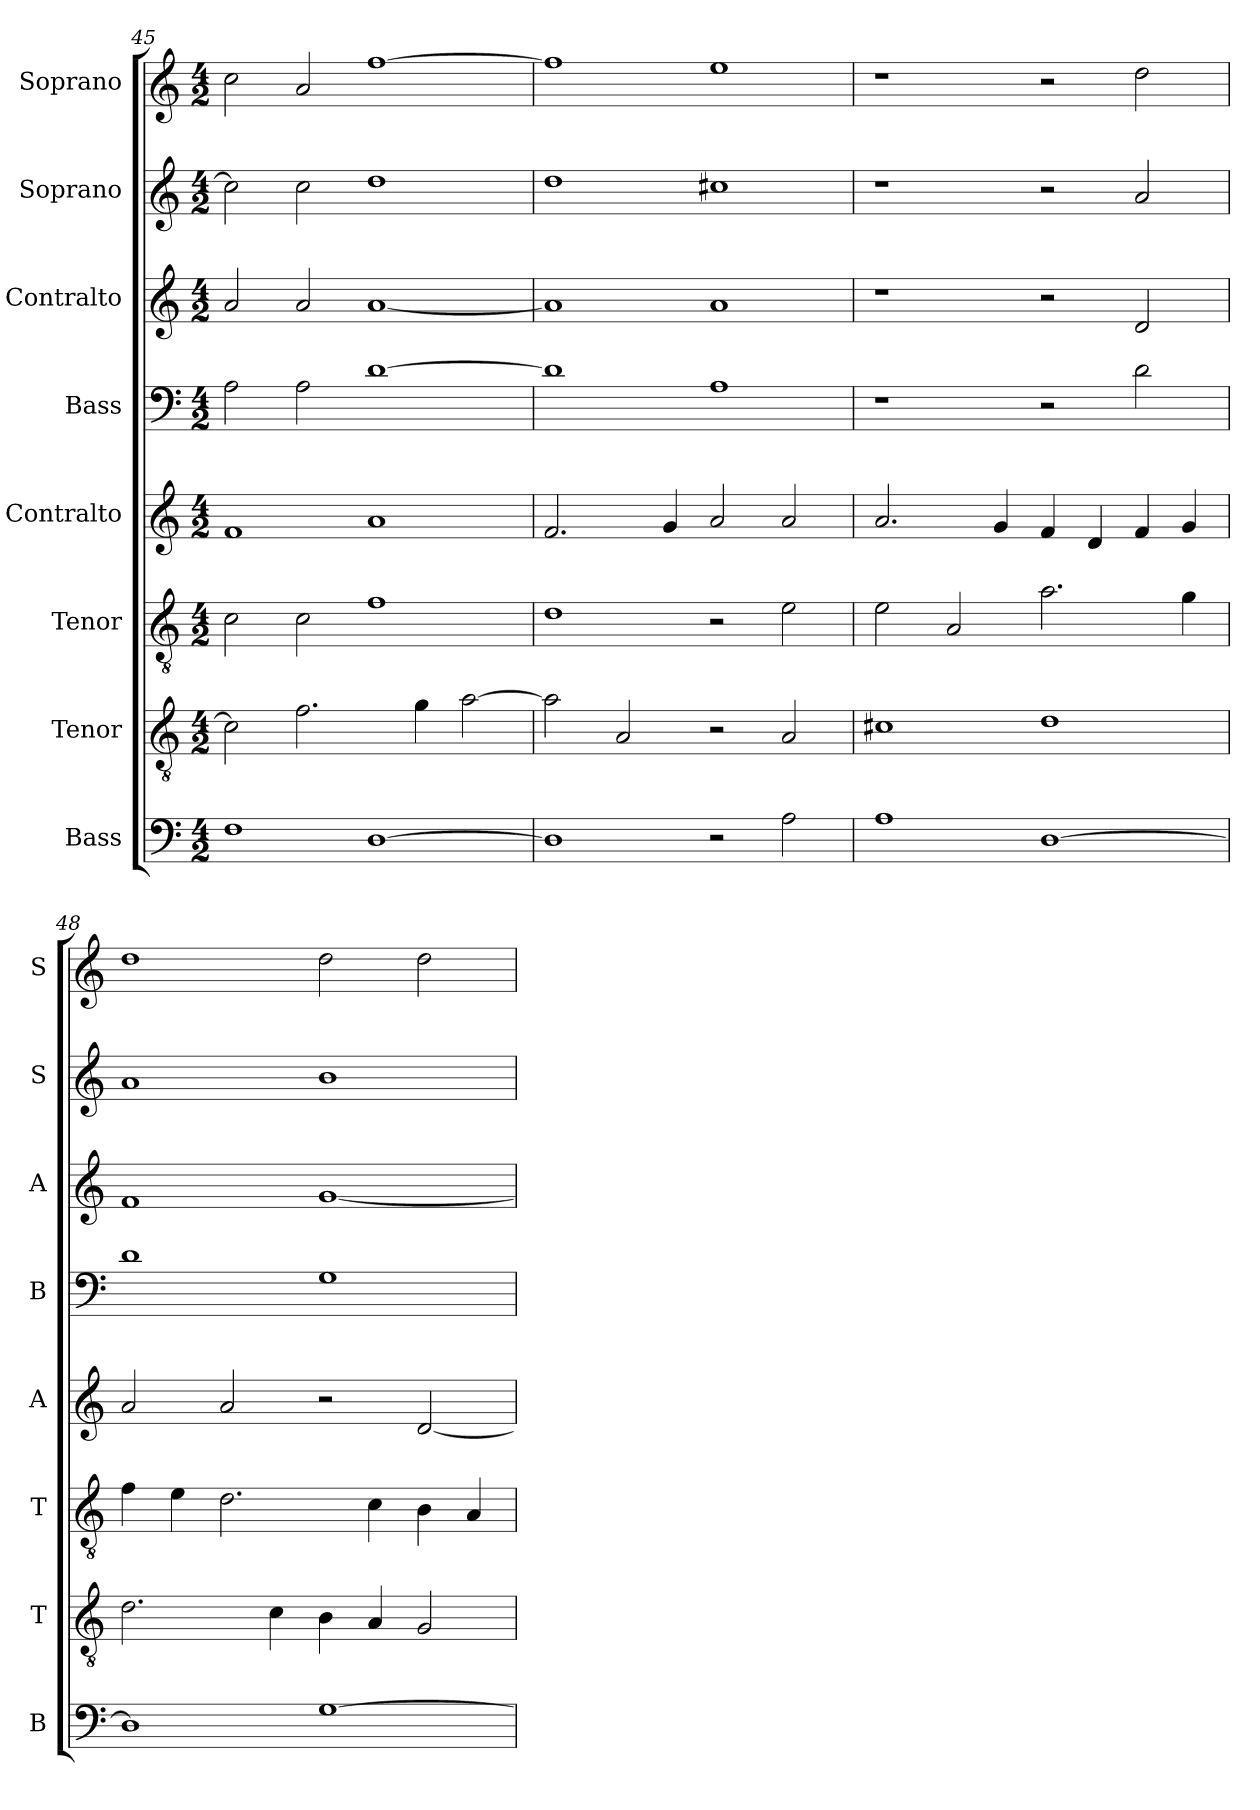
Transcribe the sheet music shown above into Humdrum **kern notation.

**kern	**kern	**kern	**kern	**kern	**kern	**kern	**kern
*part8	*part7	*part6	*part5	*part4	*part3	*part2	*part1
*staff8	*staff7	*staff6	*staff5	*staff4	*staff3	*staff2	*staff1
*I"Bass	*I"Tenor	*I"Tenor	*I"Contralto	*I"Bass	*I"Contralto	*I"Soprano	*I"Soprano
*I'B	*I'T	*I'T	*I'A	*I'B	*I'A	*I'S	*I'S
*clefF4	*clefGv2	*clefGv2	*clefG2	*clefF4	*clefG2	*clefG2	*clefG2
*k[]	*k[]	*k[]	*k[]	*k[]	*k[]	*k[]	*k[]
*G:mix	*G:mix	*G:mix	*G:mix	*G:mix	*G:mix	*G:mix	*G:mix
*M4/2	*M4/2	*M4/2	*M4/2	*M4/2	*M4/2	*M4/2	*M4/2
=45	=45	=45	=45	=45	=45	=45	=45
1F	2c]	2c	1f	2A	2a	2cc]	2cc
.	2.f	2c	.	2A	2a	2cc	2a
[1D	.	1f	1a	[1d	[1a	1dd	[1ff
.	4g	.	.	.	.	.	.
.	[2a	.	.	.	.	.	.
=46	=46	=46	=46	=46	=46	=46	=46
1D]	2a]	1d	2.f	1d]	1a]	1dd	1ff]
.	2A	.	.	.	.	.	.
.	.	.	4g	.	.	.	.
2r	2r	2r	2a	1A	1a	1cc#X	1ee
2A	2A	2e	2a	.	.	.	.
=47	=47	=47	=47	=47	=47	=47	=47
1A	1c#X	2e	2.a	1r	1r	1r	1r
.	.	2A	.	.	.	.	.
.	.	.	4g	.	.	.	.
[1D	1d	2.a	4f	2r	2r	2r	2r
.	.	.	4d	.	.	.	.
.	.	.	4f	2d	2d	2a	2dd
.	.	4g	4g	.	.	.	.
=48	=48	=48	=48	=48	=48	=48	=48
1D]	2.d	4f	2a	1d	1f	1a	1dd
.	.	4e	.	.	.	.	.
.	.	2.d	2a	.	.	.	.
.	4c	.	.	.	.	.	.
[1G	4B	.	2r	1G	[1g	1b	2dd
.	4A	4c	.	.	.	.	.
.	2G	4B	[2d	.	.	.	2dd
.	.	4A	.	.	.	.	.
=	=	=	=	=	=	=	=
*-	*-	*-	*-	*-	*-	*-	*-
